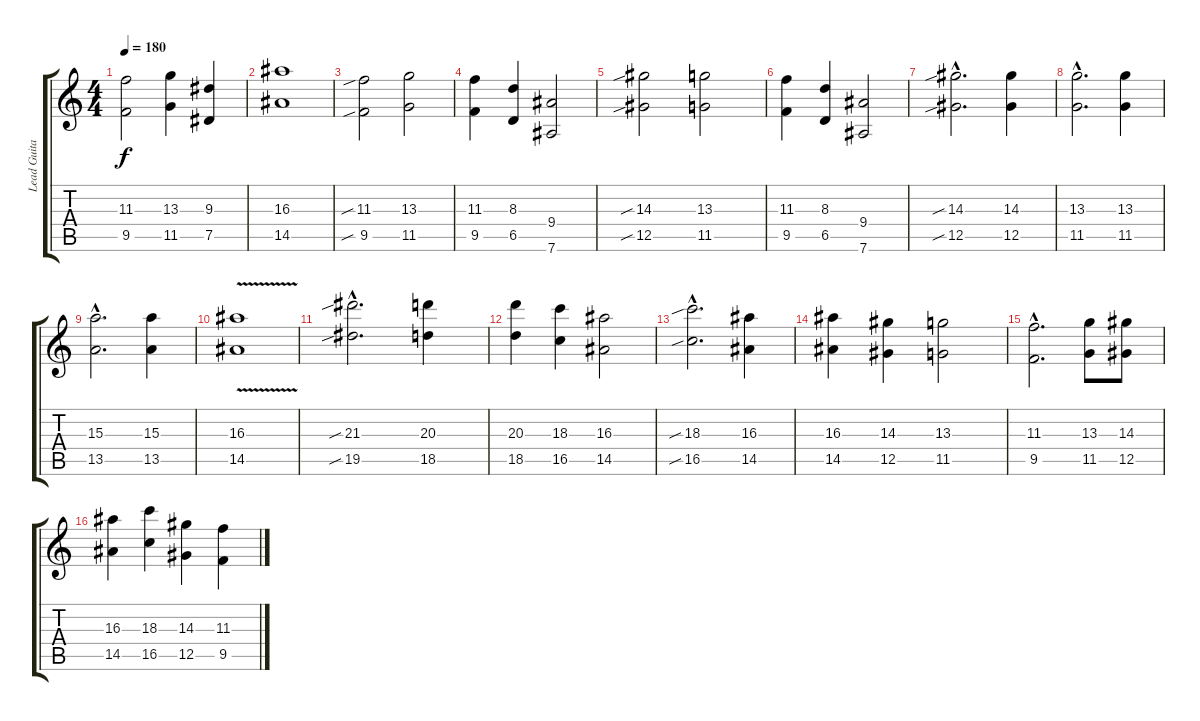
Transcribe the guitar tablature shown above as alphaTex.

\track ("Lead Guitar" "Lead Guita") {instrument distortionguitar}
\staff {score tabs}
\tuning (Eb4 Bb3 Gb3 Db3 Ab2 Eb2) {hide}
\ts (4 4)
\tempo 180
\clef g2
\ks c
(11.3 9.5).2{dy f} (13.3 11.5).4 (9.3 7.5).4 |
(16.3 14.5).1 |
(11.3{sib} 9.5{sib}).2 (13.3 11.5).2 |
(11.3 9.5).4 (8.3 6.5).4 (9.4 7.6).2 |
(14.3{sib} 12.5{sib}).2 (13.3 11.5).2 |
(11.3 9.5).4 (8.3 6.5).4 (9.4 7.6).2 |
(14.3{sib hac} 12.5{sib hac}).2{d} (14.3 12.5).4 |
(13.3{hac} 11.5{hac}).2{d} (13.3 11.5).4 |
(15.3{hac} 13.5{hac}).2{d} (15.3 13.5).4 |
(16.3{v} 14.5).1 |
(21.3{sib hac} 19.5{sib hac}).2{d} (20.3 18.5).4 |
(20.3 18.5).4 (18.3 16.5).4 (16.3 14.5).2 |
(18.3{sib hac} 16.5{sib hac}).2{d} (16.3 14.5).4 |
(16.3 14.5).4 (14.3 12.5).4 (13.3 11.5).2 |
(11.3{hac} 9.5{hac}).2{d} (13.3 11.5).8 (14.3 12.5).8 |
(16.3 14.5).4 (18.3 16.5).4 (14.3 12.5).4 (11.3 9.5).4
